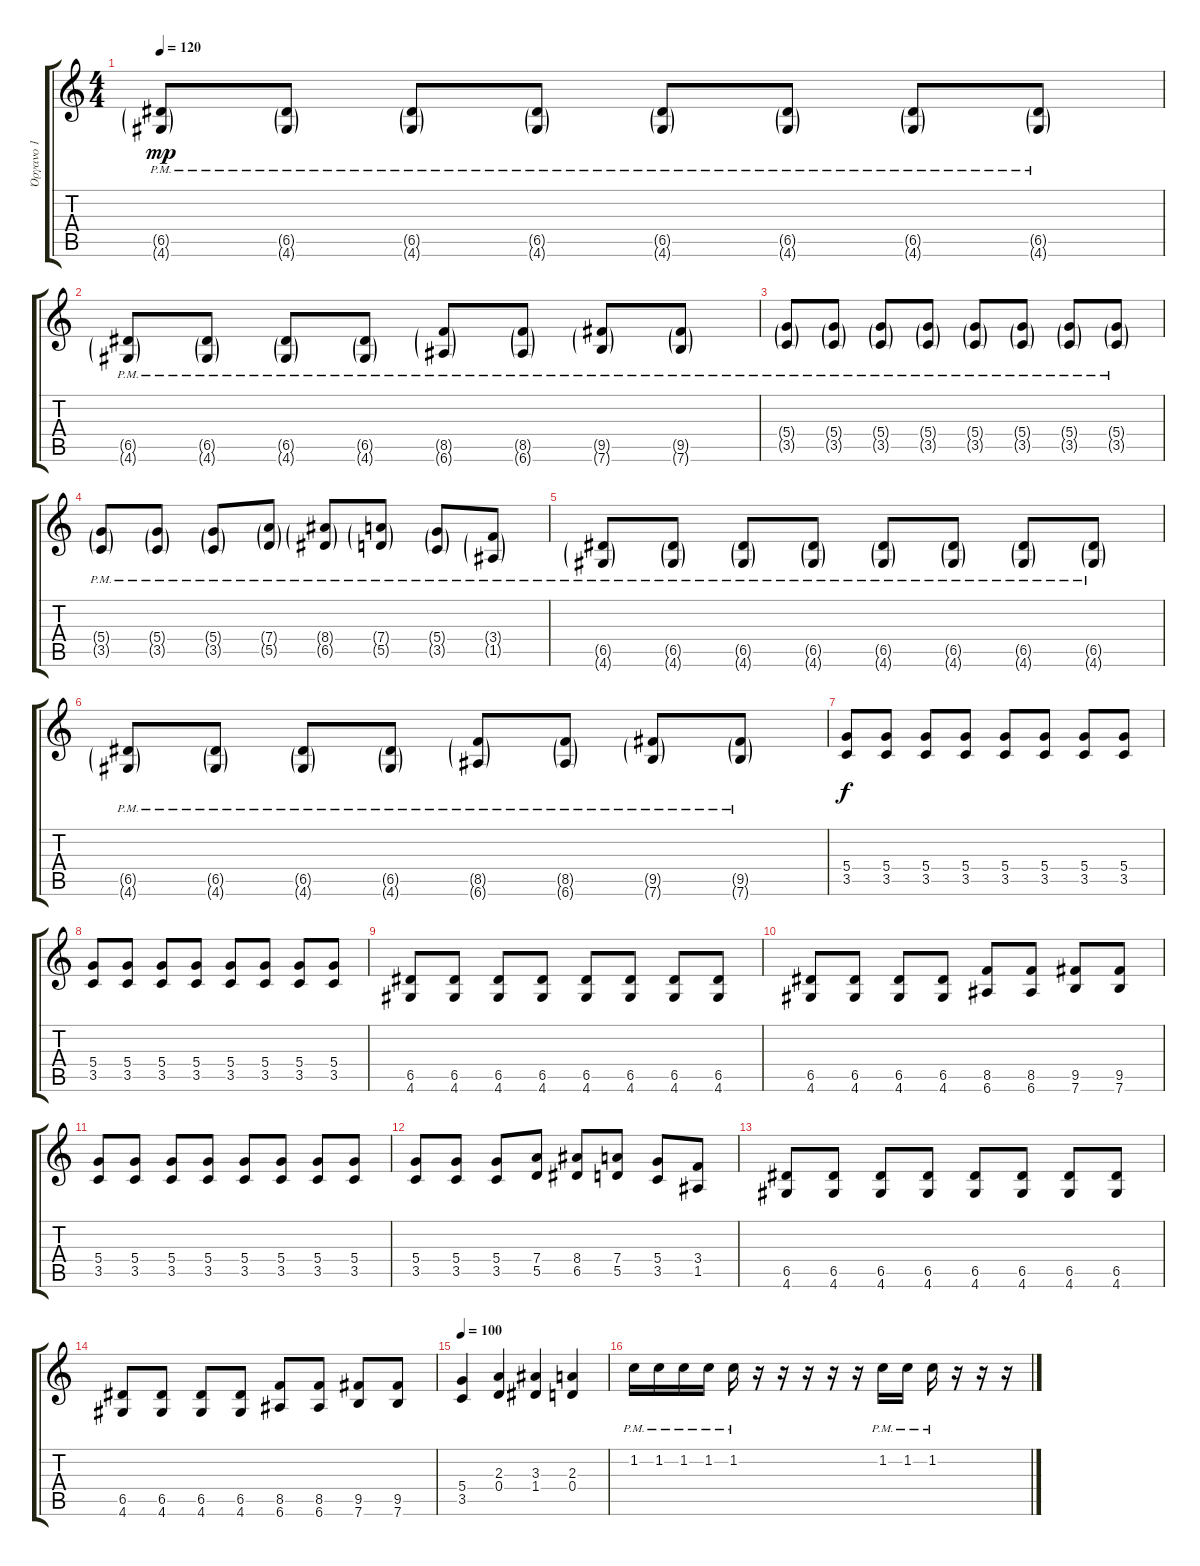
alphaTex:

\track ("Όργανο 1" "Όργανο 1") {instrument overdrivenguitar}
\staff {score tabs}
\tuning (E4 B3 G3 D3 A2 E2) {hide}
\ts (4 4)
\tempo 120
\clef g2
\ks c
(6.5{g pm} 4.6{g pm}).8{dy mp} (6.5{g pm} 4.6{g pm}).8 (6.5{g pm} 4.6{g pm}).8 (6.5{g pm} 4.6{g pm}).8 (6.5{g pm} 4.6{g pm}).8 (6.5{g pm} 4.6{g pm}).8 (6.5{g pm} 4.6{g pm}).8 (6.5{g pm} 4.6{g pm}).8 |
(6.5{g pm} 4.6{g pm}).8 (6.5{g pm} 4.6{g pm}).8 (6.5{g pm} 4.6{g pm}).8 (6.5{g pm} 4.6{g pm}).8 (8.5{g pm} 6.6{g pm}).8 (8.5{g pm} 6.6{g pm}).8 (9.5{g pm} 7.6{g pm}).8 (9.5{g pm} 7.6{g pm}).8 |
(5.4{g pm} 3.5{g pm}).8 (5.4{g pm} 3.5{g pm}).8 (5.4{g pm} 3.5{g pm}).8 (5.4{g pm} 3.5{g pm}).8 (5.4{g pm} 3.5{g pm}).8 (5.4{g pm} 3.5{g pm}).8 (5.4{g pm} 3.5{g pm}).8 (5.4{g pm} 3.5{g pm}).8 |
(5.4{g pm} 3.5{g pm}).8 (5.4{g pm} 3.5{g pm}).8 (5.4{g pm} 3.5{g pm}).8 (7.4{g pm} 5.5{g pm}).8 (8.4{g pm} 6.5{g pm}).8 (7.4{g pm} 5.5{g pm}).8 (5.4{g pm} 3.5{g pm}).8 (3.4{g pm} 1.5{g pm}).8 |
(6.5{g pm} 4.6{g pm}).8 (6.5{g pm} 4.6{g pm}).8 (6.5{g pm} 4.6{g pm}).8 (6.5{g pm} 4.6{g pm}).8 (6.5{g pm} 4.6{g pm}).8 (6.5{g pm} 4.6{g pm}).8 (6.5{g pm} 4.6{g pm}).8 (6.5{g pm} 4.6{g pm}).8 |
(6.5{g pm} 4.6{g pm}).8 (6.5{g pm} 4.6{g pm}).8 (6.5{g pm} 4.6{g pm}).8 (6.5{g pm} 4.6{g pm}).8 (8.5{g pm} 6.6{g pm}).8 (8.5{g pm} 6.6{g pm}).8 (9.5{g pm} 7.6{g pm}).8 (9.5{g pm} 7.6{g pm}).8 |
(5.4 3.5).8{dy f} (5.4 3.5).8 (5.4 3.5).8 (5.4 3.5).8 (5.4 3.5).8 (5.4 3.5).8 (5.4 3.5).8 (5.4 3.5).8 |
(5.4 3.5).8 (5.4 3.5).8 (5.4 3.5).8 (5.4 3.5).8 (5.4 3.5).8 (5.4 3.5).8 (5.4 3.5).8 (5.4 3.5).8 |
(6.5 4.6).8 (6.5 4.6).8 (6.5 4.6).8 (6.5 4.6).8 (6.5 4.6).8 (6.5 4.6).8 (6.5 4.6).8 (6.5 4.6).8 |
(6.5 4.6).8 (6.5 4.6).8 (6.5 4.6).8 (6.5 4.6).8 (8.5 6.6).8 (8.5 6.6).8 (9.5 7.6).8 (9.5 7.6).8 |
(5.4 3.5).8 (5.4 3.5).8 (5.4 3.5).8 (5.4 3.5).8 (5.4 3.5).8 (5.4 3.5).8 (5.4 3.5).8 (5.4 3.5).8 |
(5.4 3.5).8 (5.4 3.5).8 (5.4 3.5).8 (7.4 5.5).8 (8.4 6.5).8 (7.4 5.5).8 (5.4 3.5).8 (3.4 1.5).8 |
(6.5 4.6).8 (6.5 4.6).8 (6.5 4.6).8 (6.5 4.6).8 (6.5 4.6).8 (6.5 4.6).8 (6.5 4.6).8 (6.5 4.6).8 |
(6.5 4.6).8 (6.5 4.6).8 (6.5 4.6).8 (6.5 4.6).8 (8.5 6.6).8 (8.5 6.6).8 (9.5 7.6).8 (9.5 7.6).8 |
\tempo 100
(5.4 3.5).4 (2.3 0.4).4 (3.3 1.4).4 (2.3 0.4).4 |
1.2{pm}.16{instrument distortionguitar} 1.2{pm}.16 1.2{pm}.16 1.2{pm}.16 1.2{pm}.16 r.16 r.16 r.16 r.16 r.16 1.2{pm}.16 1.2{pm}.16 1.2{pm}.16 r.16 r.16 r.16
